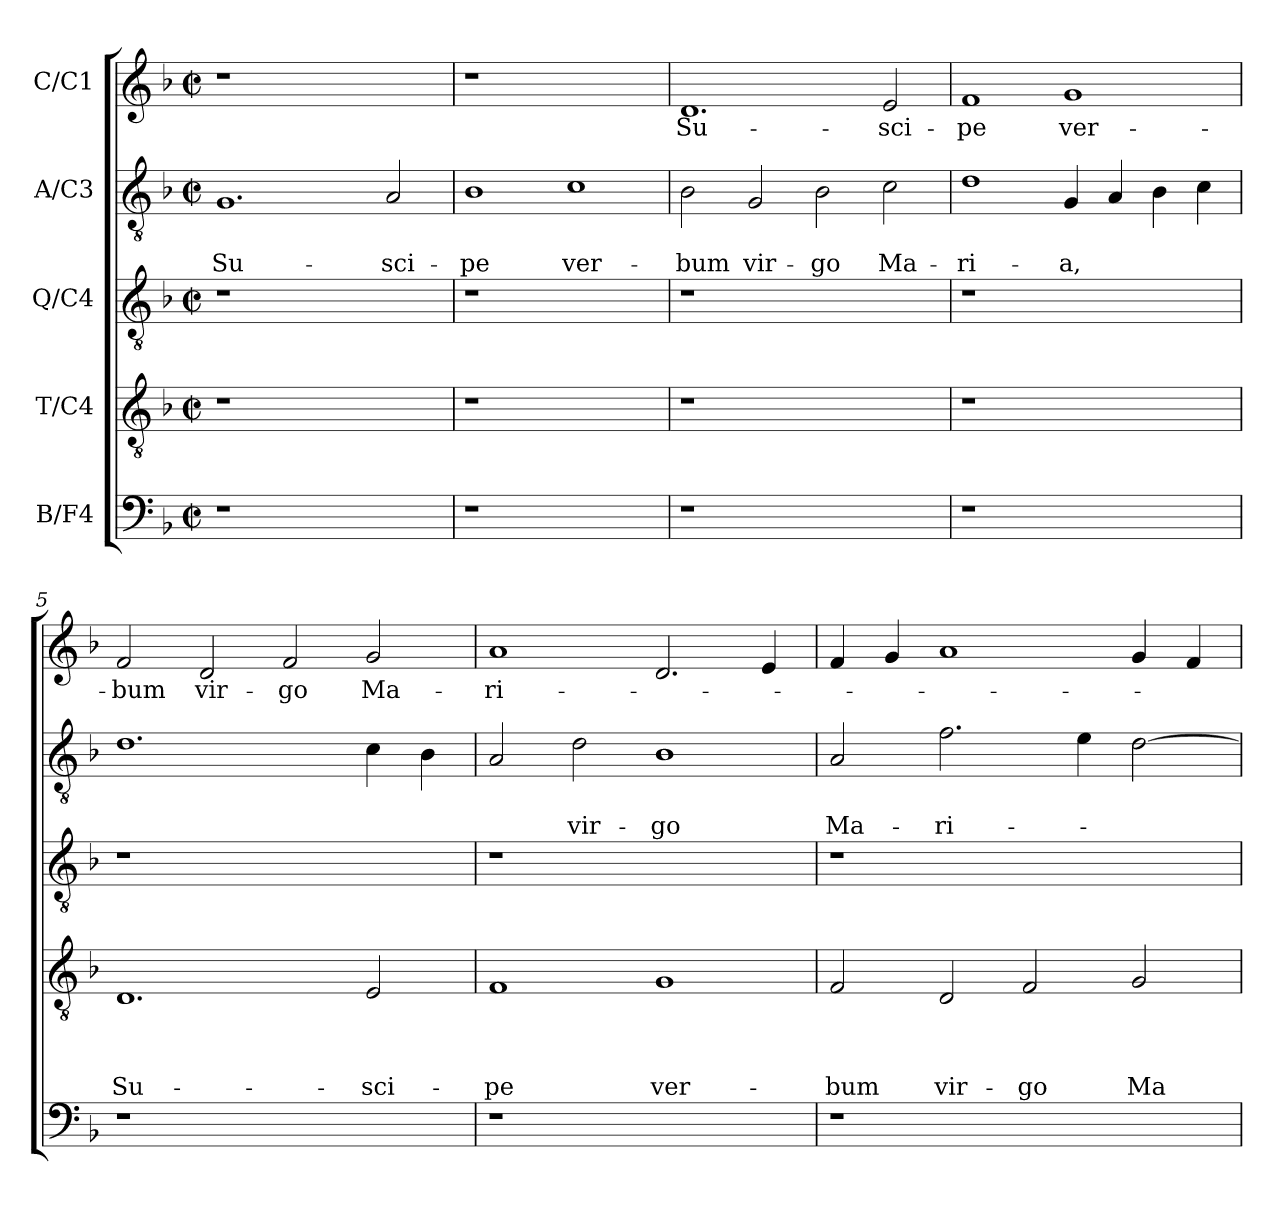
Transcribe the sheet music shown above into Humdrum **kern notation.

**kern	**kern	**text	**text	**text	**text	**kern	**kern	**text	**text	**kern	**text
*part5	*part4	*part4	*part4	*part4	*part4	*part3	*part2	*part2	*part2	*part1	*part1
*staff5	*staff4	*staff4	*staff4	*staff4	*staff4	*staff3	*staff2	*staff2	*staff2	*staff1	*staff1
*I"B/F4	*I"T/C4	*	*	*	*	*I"Q/C4	*I"A/C3	*	*	*I"C/C1	*
*clefF4	*clefGv2	*	*	*	*	*clefGv2	*clefGv2	*	*	*clefG2	*
*k[b-]	*k[b-]	*	*	*	*	*k[b-]	*k[b-]	*	*	*k[b-]	*
*F:	*F:	*	*	*	*	*F:	*F:	*	*	*F:	*
*M2/2	*M2/2	*	*	*	*	*M2/2	*M2/2	*	*	*M2/2	*
*met(c|)	*met(c|)	*	*	*	*	*met(c|)	*met(c|)	*	*	*met(c|)	*
=1	=1	=1	=1	=1	=1	=1	=1	=1	=1	=1	=1
!	!	!	!	!	!	!	!	!	!LO:LY:b	!	!
1r	1r	.	.	.	.	1r	1.G	.	Su-	1r	.
1ryy	1ryy	.	.	.	.	1ryy	.	.	.	1ryy	.
!	!	!	!	!	!	!	!	!	!LO:LY:b	!	!
.	.	.	.	.	.	.	2A/	.	-sci-	.	.
=2	=2	=2	=2	=2	=2	=2	=2	=2	=2	=2	=2
!	!	!	!	!	!	!	!	!	!LO:LY:b	!	!
1r	1r	.	.	.	.	1r	1B-	.	-pe	1r	.
!	!	!	!	!	!	!	!	!	!LO:LY:b	!	!
1ryy	1ryy	.	.	.	.	1ryy	1c	.	ver-	1ryy	.
=3	=3	=3	=3	=3	=3	=3	=3	=3	=3	=3	=3
!	!	!	!	!	!	!	!	!	!LO:LY:b	!	!LO:LY:b
1r	1r	.	.	.	.	1r	2B-\	.	-bum	1.d	Su-
!	!	!	!	!	!	!	!	!	!LO:LY:b	!	!
.	.	.	.	.	.	.	2G/	.	vir-	.	.
!	!	!	!	!	!	!	!	!	!LO:LY:b	!	!
1ryy	1ryy	.	.	.	.	1ryy	2B-\	.	-go	.	.
!	!	!	!	!	!	!	!	!	!LO:LY:b	!	!LO:LY:b
.	.	.	.	.	.	.	2c\	.	Ma-	2e/	-sci-
=4	=4	=4	=4	=4	=4	=4	=4	=4	=4	=4	=4
!	!	!	!	!	!	!	!	!	!LO:LY:b	!	!LO:LY:b
1r	1r	.	.	.	.	1r	1d	.	-ri-	1f	-pe
!	!	!	!	!	!	!	!	!	!LO:LY:b	!	!LO:LY:b
1ryy	1ryy	.	.	.	.	1ryy	4G/	.	-a,	1g	ver-
.	.	.	.	.	.	.	4A/	.	.	.	.
.	.	.	.	.	.	.	4B-\	.	.	.	.
.	.	.	.	.	.	.	4c\	.	.	.	.
=5	=5	=5	=5	=5	=5	=5	=5	=5	=5	=5	=5
!	!	!	!	!	!LO:LY:b	!	!	!	!	!	!LO:LY:b
1r	1.D	.	.	.	Su-	1r	1.d	.	.	2f/	-bum
!	!	!	!	!	!	!	!	!	!	!	!LO:LY:b
.	.	.	.	.	.	.	.	.	.	2d/	vir-
!	!	!	!	!	!	!	!	!	!	!	!LO:LY:b
1ryy	.	.	.	.	.	1ryy	.	.	.	2f/	-go
!	!	!	!	!	!LO:LY:b	!	!	!	!	!	!LO:LY:b
.	2E/	.	.	.	-sci-	.	4c\	.	.	2g/	Ma-
.	.	.	.	.	.	.	4B-\	.	.	.	.
!!LO:LB:g=z
=6	=6	=6	=6	=6	=6	=6	=6	=6	=6	=6	=6
!	!	!	!	!	!LO:LY:b	!	!	!	!	!	!LO:LY:b
1r	1F	.	.	.	-pe	1r	2A/	.	.	1a	-ri-
!	!	!	!	!	!	!	!	!	!LO:LY:b	!	!
.	.	.	.	.	.	.	2d\	.	vir-	.	.
!	!	!	!	!	!LO:LY:b	!	!	!	!LO:LY:b	!	!
1ryy	1G	.	.	.	ver-	1ryy	1B-	.	-go	2.d/	.
.	.	.	.	.	.	.	.	.	.	4e/	.
=7	=7	=7	=7	=7	=7	=7	=7	=7	=7	=7	=7
!	!	!	!	!	!LO:LY:b	!	!	!	!LO:LY:b	!	!
1r	2F/	.	.	.	-bum	1r	2A/	.	Ma-	4f/	.
.	.	.	.	.	.	.	.	.	.	4g/	.
!	!	!	!	!	!LO:LY:b	!	!	!	!LO:LY:b	!	!
.	2D/	.	.	.	vir-	.	2.f\	.	-ri-	1a	.
!	!	!	!	!	!LO:LY:b	!	!	!	!	!	!
1ryy	2F/	.	.	.	-go	1ryy	.	.	.	.	.
.	.	.	.	.	.	.	4e\	.	.	.	.
!	!	!	!	!	!LO:LY:b	!	!	!	!	!	!
.	2G/	.	.	.	Ma-	.	[2d\	.	.	4g/	.
.	.	.	.	.	.	.	.	.	.	4f/	.
=	=	=	=	=	=	=	=	=	=	=	=
*-	*-	*-	*-	*-	*-	*-	*-	*-	*-	*-	*-
